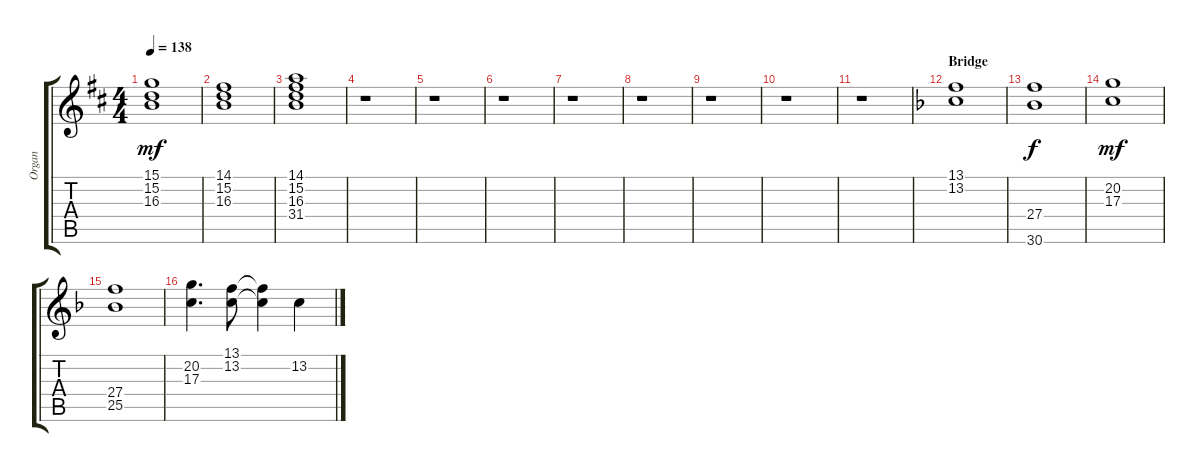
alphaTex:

\track ("Organ" "Organ") {instrument rockorgan}
\staff {score tabs}
\tuning (E4 B3 G3 D3 A2 E2) {hide}
\ts (4 4)
\tempo 138
\clef g2
\ks d
(15.1 15.2 16.3).1{dy mf} |
(14.1 15.2 16.3).1 |
(14.1 15.2 16.3 31.4).1 |
r.1 |
r.1 |
r.1 |
r.1 |
r.1 |
r.1 |
r.1 |
r.1 |
\section ("" "Bridge")
\ks f
(13.1 13.2).1 |
(27.4 30.6).1{dy f} |
(20.2 17.3).1{dy mf} |
(27.4 25.5).1 |
(20.2 17.3).4{d} (13.1 13.2).8 (13.1{t} 13.2{t}).4 13.2.4
